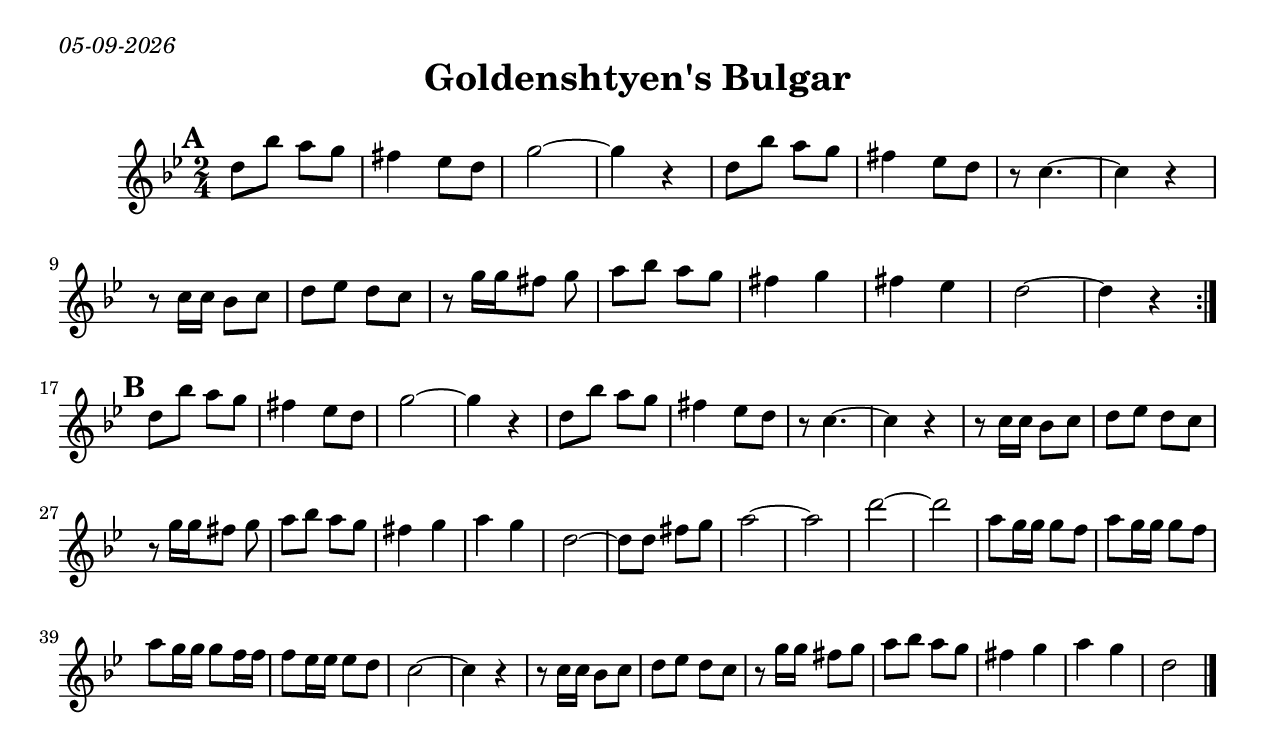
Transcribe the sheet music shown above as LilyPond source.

\version "2.18.0"
\include "english.ly"
\paper{
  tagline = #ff
  print-all-headers = ##t
  #(set-paper-size "letter")
}
date = #(strftime "%d-%m-%Y" (localtime (current-time)))

\markup{ \italic{ \date }  }

%\markup{ Got something to say? }

global = {
  \clef treble
  \key g \minor
  \time 2/4
  \set Score.markFormatter = #format-mark-box-alphabet
}

%#################################### Melody ########################
firstpart = {
  d8 [ bf'8 ] a8 [ g8 ] | % 2
  fs4 ef8 [ d8 ] | % 3
  g2 ~ | % 4
  g4 r | % 5
  d8 [ bf'8 ] a8 [ g8 ] | % 6
  fs4 ef8 [ d8 ] | % 7
  r8 c4. ~ | % 8
  c4 r | % 9
  r8 c16  c16 bf8  c8  
  d8 ef8  d8 c8 r8 | % 11
  g'16 [ g16 fs8 ] g8 
  a8  | % 12
  bf8  a8  g8  | % 13
  fs4 g4 | % 14
 
}

melody = \relative c'' {
  \global
  %\partial 16*3 a16 d f   %lead in notes

  \repeat volta 2 {
    \mark \default
    \firstpart
    fs4 ef4 | % 15
    d2 ~ | % 16
    d4 r
  }
  
  \break
  \mark \default
  \firstpart
  a4 g
  d2~
  d8 d8 fs g 
  a2~
  a2
   
  
  d2~
  d2
  a8 [ g16 g16 ] g8 [ f8 ] | % 21
  a8 [ g16 g16 ] g8 [ f8 ] | % 22
  a8 [ g16 g16 ] g8 [ f16 f16 ] | % 23
  f8 [ ef16 ef16 ] ef8 [ d8 ] | % 24
  c2~ | % 25
  c4 r
  r8 c16 [ c16 ] | % 26
  bf8 [ c8 ] d8 [ ef8 ] | % 27
  d8 [ c8 ] r8 g'16 [ g16 ] | % 28
  fs8 [ g8 ] a8 [ bf8 ] | % 29
  a8 [ g8 ] 
  fs4 g4 | % 31
  a4 g4 | % 32
  d2 | % 33
  \bar "|."
  
}
%################################# Lyrics #####################
%\addlyrics{  }
%################################# Chords #######################
harmonies = \chordmode {

}

\score {
  <<
    \new ChordNames {
      \set chordChanges = ##t
      \harmonies
    }
    \new Staff   \melody
  >>
  \header{
    title= "Goldenshtyen's Bulgar"
    subtitle=""
    composer= ""
    instrument =""
    arranger= ""
  }
  \layout{indent = 1.0\cm} 
  \midi {
    \tempo 4 = 120

    % \midi { }
  }
}
%{
% more verses:
\markup{}
\markup {
  \fill-line {
    \hspace #0.1 % distance from left margin
    \column {
      \line { "1."
	\column {
	  ""
	}
      }
      \hspace #0.2 % vertical distance between verses
      \line { "2."
	\column {
	 ""
	}
      }
    }
    \hspace #0.1  % horiz. distance between columns
    \column {
      \line { "3."
	\column {
	  ""
	}
      }
      \hspace #0.2 % distance between verses
      \line { "4."
	\column {
	 ""
	}
      }
    }
    \hspace #0.1 % distance to right margin
  }
}

%}
